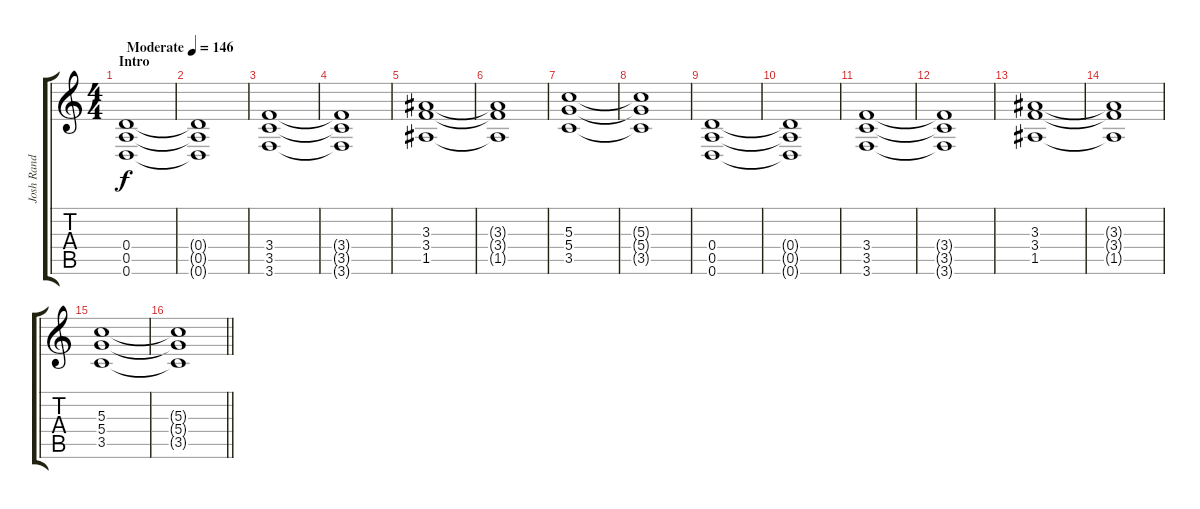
\track ("Josh Rand" "Josh Rand") {instrument distortionguitar}
\staff {score tabs}
\tuning (E4 B3 G3 D3 A2 D2) {hide}
\ts (4 4)
\section ("" "Intro")
\tempo (146 "Moderate")
\clef g2
\ks c
(0.4 0.5 0.6).1{dy f volume 8 instrument distortionguitar} |
(0.4{t} 0.5{t} 0.6{t}).1 |
(3.4 3.5 3.6).1 |
(3.4{t} 3.5{t} 3.6{t}).1 |
(3.3 3.4 1.5).1 |
(3.3{t} 3.4{t} 1.5{t}).1 |
(5.3 5.4 3.5).1 |
(5.3{t} 5.4{t} 3.5{t}).1 |
(0.4 0.5 0.6).1 |
(0.4{t} 0.5{t} 0.6{t}).1 |
(3.4 3.5 3.6).1 |
(3.4{t} 3.5{t} 3.6{t}).1 |
(3.3 3.4 1.5).1 |
(3.3{t} 3.4{t} 1.5{t}).1 |
(5.3 5.4 3.5).1 |
\barLineRight lightlight
(5.3{t} 5.4{t} 3.5{t}).1
